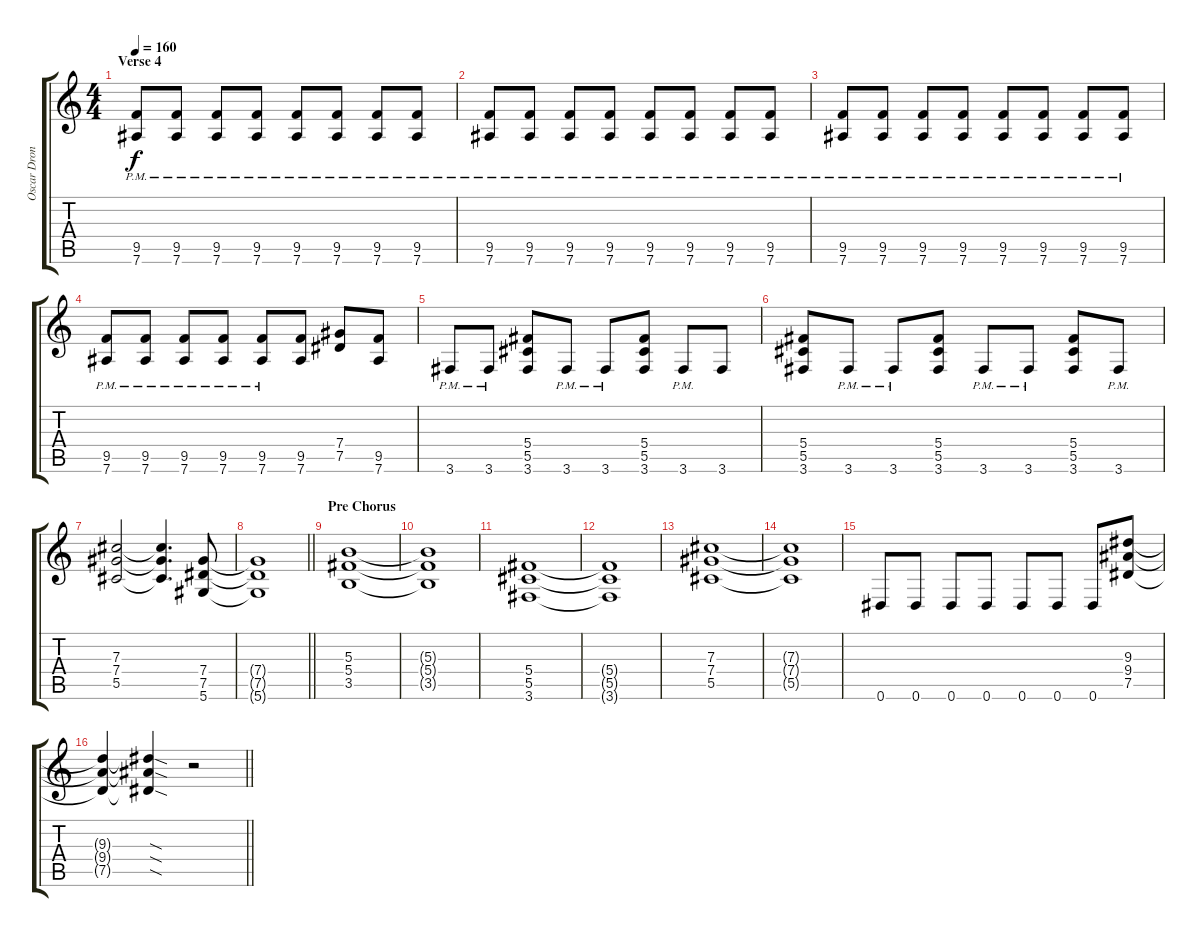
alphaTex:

\track ("Oscar Dronjak" "Oscar Dron") {instrument distortionguitar}
\staff {score tabs}
\tuning (Eb4 Bb3 Gb3 Db3 Ab2 Eb2) {hide}
\ts (4 4)
\section ("" "Verse 4")
\tempo 160
\clef g2
\ks c
(9.5 7.6{pm}).8{dy f} (9.5 7.6{pm}).8 (9.5 7.6{pm}).8 (9.5 7.6{pm}).8 (9.5 7.6{pm}).8 (9.5 7.6{pm}).8 (9.5 7.6{pm}).8 (9.5 7.6{pm}).8 |
(9.5 7.6{pm}).8 (9.5 7.6{pm}).8 (9.5 7.6{pm}).8 (9.5 7.6{pm}).8 (9.5 7.6{pm}).8 (9.5 7.6{pm}).8 (9.5 7.6{pm}).8 (9.5 7.6{pm}).8 |
(9.5 7.6{pm}).8 (9.5 7.6{pm}).8 (9.5 7.6{pm}).8 (9.5 7.6{pm}).8 (9.5 7.6{pm}).8 (9.5 7.6{pm}).8 (9.5 7.6{pm}).8 (9.5 7.6{pm}).8 |
(9.5 7.6{pm}).8 (9.5 7.6{pm}).8 (9.5 7.6{pm}).8 (9.5 7.6{pm}).8 (9.5 7.6{pm}).8 (9.5 7.6).8 (7.4 7.5).8 (9.5 7.6).8 |
3.6{pm}.8 3.6{pm}.8 (5.4 5.5 3.6).8 3.6{pm}.8 3.6{pm}.8 (5.4 5.5 3.6).8 3.6{pm}.8 3.6.8 |
(5.4 5.5 3.6).8 3.6{pm}.8 3.6{pm}.8 (5.4 5.5 3.6).8 3.6{pm}.8 3.6{pm}.8 (5.4 5.5 3.6).8 3.6{pm}.8 |
(7.3 7.4 5.5).2 (7.3{t} 7.4{t} 5.5{t}).4{d} (7.4 7.5 5.6).8 |
\barLineRight lightlight
(7.4{t} 7.5{t} 5.6{t}).1 |
\section ("" "Pre Chorus")
(5.3 5.4 3.5).1 |
(5.3{t} 5.4{t} 3.5{t}).1 |
(5.4 5.5 3.6).1 |
(5.4{t} 5.5{t} 3.6{t}).1 |
(7.3 7.4 5.5).1 |
(7.3{t} 7.4{t} 5.5{t}).1 |
0.6.8 0.6.8 0.6.8 0.6.8 0.6.8 0.6.8 0.6.8 (9.3 9.4 7.5).8 |
\barLineRight lightlight
(9.3{t} 9.4{t} 7.5{t}).4 (9.3{sod t} 9.4{sod t} 7.5{sod t}).4 r.2
